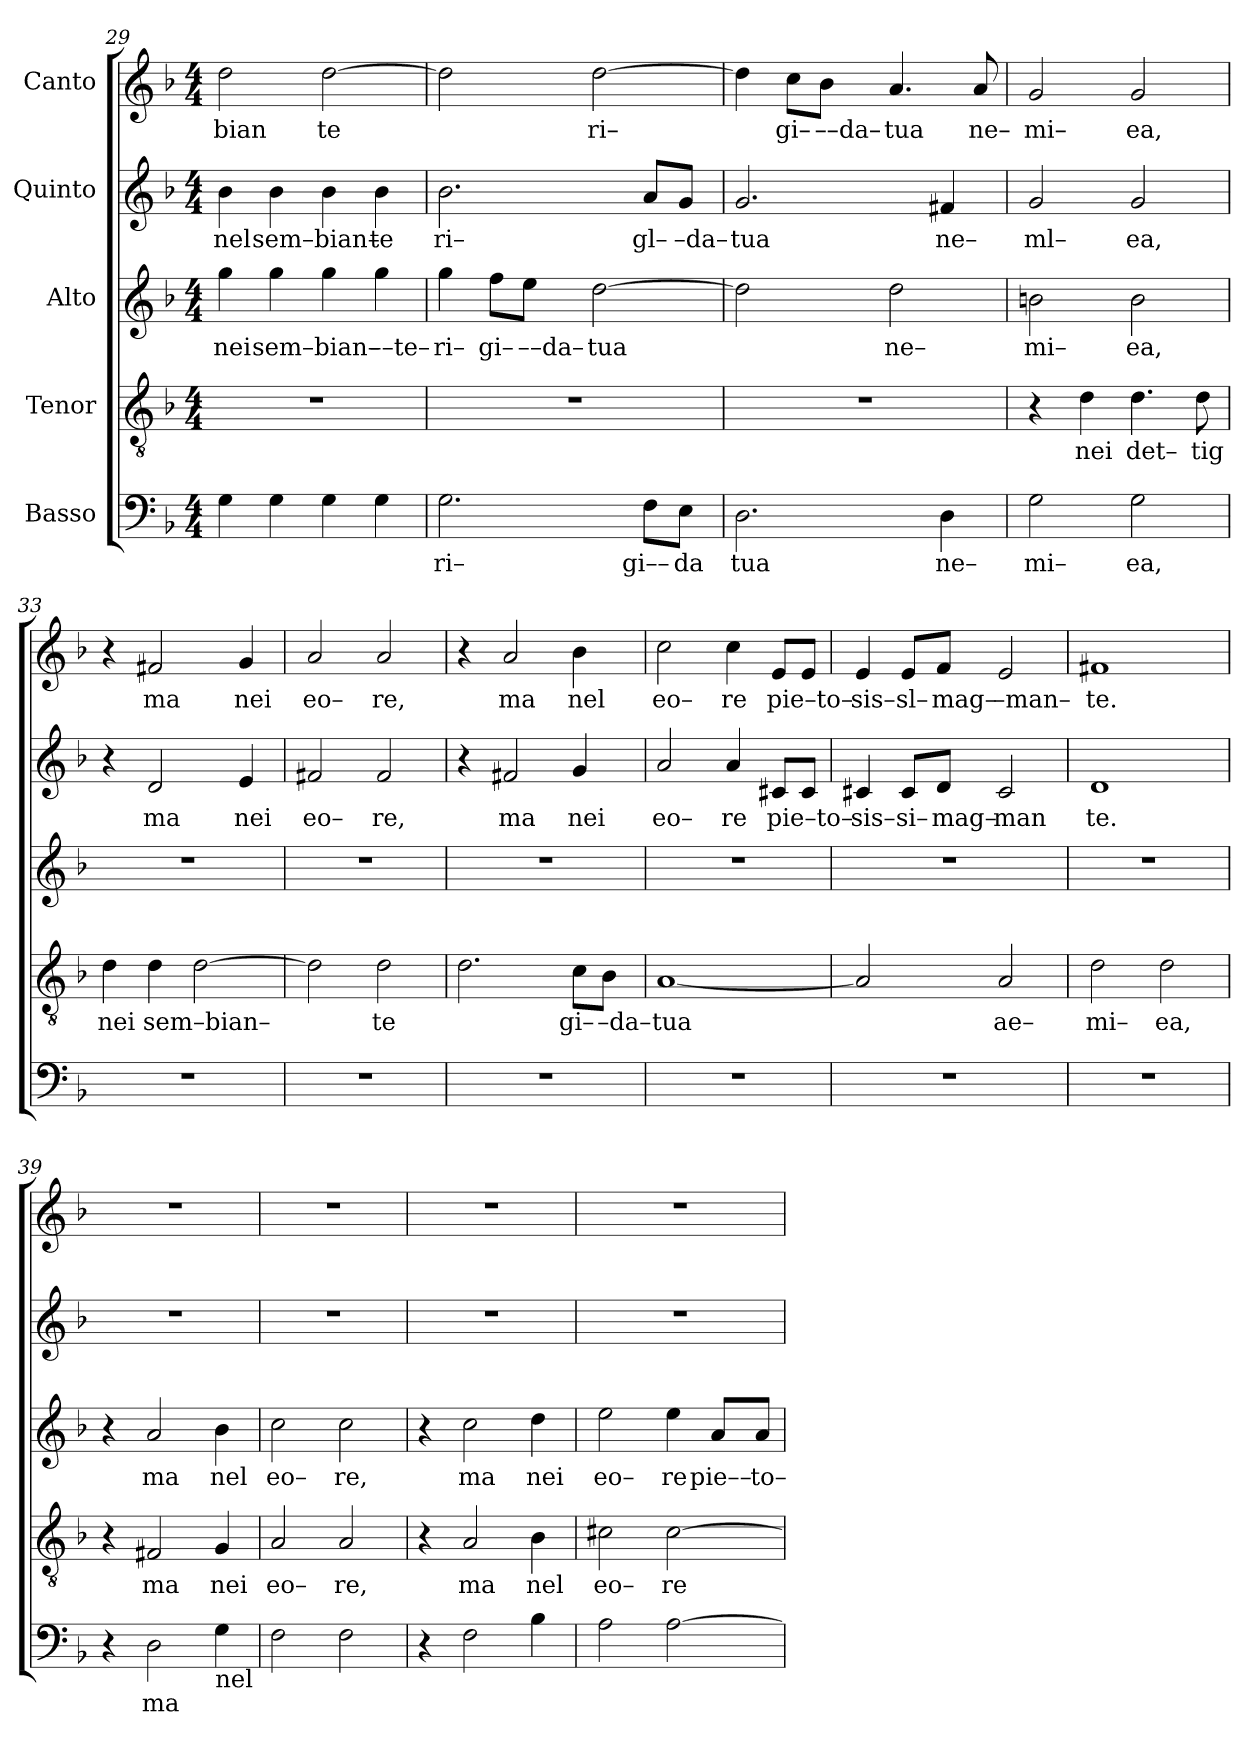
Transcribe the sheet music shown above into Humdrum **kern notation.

**kern	**text	**kern	**text	**kern	**text	**kern	**text	**kern	**text
*part5	*part5	*part4	*part4	*part3	*part3	*part2	*part2	*part1	*part1
*staff5	*staff5	*staff4	*staff4	*staff3	*staff3	*staff2	*staff2	*staff1	*staff1
*I"Basso	*	*I"Tenor	*	*I"Alto	*	*I"Quinto	*	*I"Canto	*
*clefF4	*	*clefGv2	*	*clefG2	*	*clefG2	*	*clefG2	*
*k[b-]	*	*k[b-]	*	*k[b-]	*	*k[b-]	*	*k[b-]	*
*F:	*	*F:	*	*F:	*	*F:	*	*F:	*
*M4/4	*	*M4/4	*	*M4/4	*	*M4/4	*	*M4/4	*
=29	=29	=29	=29	=29	=29	=29	=29	=29	=29
!	!	!	!	!	!LO:LY:b	!	!LO:LY:b	!	!LO:LY:b
4G\	.	1r	.	4gg\	nei	4b-\	nel	2dd\	bian
!	!	!	!	!	!LO:LY:b	!	!LO:LY:b	!	!
4G\	.	.	.	4gg\	sem–bian–	4b-\	sem–bian–	.	.
!	!	!	!	!	!	!	!	!	!LO:LY:b
4G\	.	.	.	4gg\	.	4b-\	.	[2dd\	te
!	!	!	!	!	!LO:LY:b	!	!LO:LY:b	!	!
4G\	.	.	.	4gg\	––te–	4b-\	te	.	.
=30	=30	=30	=30	=30	=30	=30	=30	=30	=30
!	!LO:LY:b	!	!	!	!LO:LY:b	!	!LO:LY:b	!	!
2.G\	ri–	1r	.	4gg\	ri–	2.b-\	ri–	2dd\]	.
!	!	!	!	!	!LO:LY:b	!	!	!	!
.	.	.	.	8ff\L	gi–	.	.	.	.
!	!	!	!	!	!LO:LY:b	!	!	!	!
.	.	.	.	8ee\J	––da–	.	.	.	.
!	!	!	!	!	!LO:LY:b	!	!	!	!LO:LY:b
.	.	.	.	[2dd\	tua	.	.	[2dd\	ri–
!	!LO:LY:b	!	!	!	!	!	!LO:LY:b	!	!
8F\L	gi––	.	.	.	.	8a/L	gl–	.	.
!	!LO:LY:b	!	!	!	!	!	!LO:LY:b	!	!
8E\J	da	.	.	.	.	8g/J	–da–	.	.
=31	=31	=31	=31	=31	=31	=31	=31	=31	=31
!	!LO:LY:b	!	!	!	!	!	!LO:LY:b	!	!
2.D\	tua	1r	.	2dd\]	.	2.g/	tua	4dd\]	.
!	!	!	!	!	!	!	!	!	!LO:LY:b
.	.	.	.	.	.	.	.	8cc\L	gi–
!	!	!	!	!	!	!	!	!	!LO:LY:b
.	.	.	.	.	.	.	.	8b-\J	––da–
!	!	!	!	!	!LO:LY:b	!	!	!	!LO:LY:b
.	.	.	.	2dd\	ne–	.	.	4.a/	tua
!	!LO:LY:b	!	!	!	!	!	!LO:LY:b	!	!
4D\	ne–	.	.	.	.	4f#X/	ne–	.	.
!	!	!	!	!	!	!	!	!	!LO:LY:b
.	.	.	.	.	.	.	.	8a/	ne–
=32	=32	=32	=32	=32	=32	=32	=32	=32	=32
!	!LO:LY:b	!	!	!	!LO:LY:b	!	!LO:LY:b	!	!LO:LY:b
2G\	mi–	4r	.	2bn\	mi–	2g/	ml–	2g/	mi–
!	!	!	!LO:LY:b	!	!	!	!	!	!
.	.	4d\	nei	.	.	.	.	.	.
!	!LO:LY:b	!	!LO:LY:b	!	!LO:LY:b	!	!LO:LY:b	!	!LO:LY:b
2G\	ea,	4.d\	det–	2b\	ea,	2g/	ea,	2g/	ea,
!	!	!	!LO:LY:b	!	!	!	!	!	!
.	.	8d\	tig	.	.	.	.	.	.
=33	=33	=33	=33	=33	=33	=33	=33	=33	=33
!	!	!	!LO:LY:b	!	!	!	!	!	!
1r	.	4d\	nei	1r	.	4r	.	4r	.
!	!	!	!LO:LY:b	!	!	!	!LO:LY:b	!	!LO:LY:b
.	.	4d\	sem–bian–	.	.	2d/	ma	2f#X/	ma
.	.	[2d\	.	.	.	.	.	.	.
!	!	!	!	!	!	!	!LO:LY:b	!	!LO:LY:b
.	.	.	.	.	.	4e/	nei	4g/	nei
=34	=34	=34	=34	=34	=34	=34	=34	=34	=34
!	!	!	!	!	!	!	!LO:LY:b	!	!LO:LY:b
1r	.	2d\]	.	1r	.	2f#X/	eo–	2a/	eo–
!	!	!	!LO:LY:b	!	!	!	!LO:LY:b	!	!LO:LY:b
.	.	2d\	te	.	.	2f#/	re,	2a/	re,
=35	=35	=35	=35	=35	=35	=35	=35	=35	=35
1r	.	2.d\	.	1r	.	4r	.	4r	.
!	!	!	!	!	!	!	!LO:LY:b	!	!LO:LY:b
.	.	.	.	.	.	2f#X/	ma	2a/	ma
!	!	!	!LO:LY:b	!	!	!	!LO:LY:b	!	!LO:LY:b
.	.	8c\L	gi–	.	.	4g/	nei	4b-\	nel
!	!	!	!LO:LY:b	!	!	!	!	!	!
.	.	8B-\J	–da–	.	.	.	.	.	.
=36	=36	=36	=36	=36	=36	=36	=36	=36	=36
!	!	!	!LO:LY:b	!	!	!	!LO:LY:b	!	!LO:LY:b
1r	.	[1A	tua	1r	.	2a/	eo–	2cc\	eo–
!	!	!	!	!	!	!	!LO:LY:b	!	!LO:LY:b
.	.	.	.	.	.	4a/	re	4cc\	re
!	!	!	!	!	!	!	!LO:LY:b	!	!LO:LY:b
.	.	.	.	.	.	8c#X/L	pie–to–	8e/L	pie–to–
.	.	.	.	.	.	8c#/J	.	8e/J	.
=37	=37	=37	=37	=37	=37	=37	=37	=37	=37
!	!	!	!	!	!	!	!LO:LY:b	!	!LO:LY:b
1r	.	2A/]	.	1r	.	4c#X/	sis–	4e/	sis–
!	!	!	!	!	!	!	!LO:LY:b	!	!LO:LY:b
.	.	.	.	.	.	8c#/L	si–	8e/L	sl–
!	!	!	!	!	!	!	!LO:LY:b	!	!LO:LY:b
.	.	.	.	.	.	8d/J	mag–	8f/J	mag–
!	!	!	!LO:LY:b	!	!	!	!LO:LY:b	!	!LO:LY:b
.	.	2A/	ae–	.	.	2c#/	man	2e/	–man–
=38	=38	=38	=38	=38	=38	=38	=38	=38	=38
!	!	!	!LO:LY:b	!	!	!	!LO:LY:b	!	!LO:LY:b
1r	.	2d\	mi–	1r	.	1d	te.	1f#X	te.
!	!	!	!LO:LY:b	!	!	!	!	!	!
.	.	2d\	ea,	.	.	.	.	.	.
=39	=39	=39	=39	=39	=39	=39	=39	=39	=39
4r	.	4r	.	4r	.	1r	.	1r	.
!	!LO:LY:b	!	!LO:LY:b	!	!LO:LY:b	!	!	!	!
2D\	ma	2F#X/	ma	2a/	ma	.	.	.	.
!LO:TX:b:t=nel	!	!	!	!	!	!	!	!	!
!	!	!	!LO:LY:b	!	!LO:LY:b	!	!	!	!
4G\	.	4G/	nei	4b-\	nel	.	.	.	.
=40	=40	=40	=40	=40	=40	=40	=40	=40	=40
!	!	!	!LO:LY:b	!	!LO:LY:b	!	!	!	!
2F\	.	2A/	eo–	2cc\	eo–	1r	.	1r	.
!	!	!	!LO:LY:b	!	!LO:LY:b	!	!	!	!
2F\	.	2A/	re,	2cc\	re,	.	.	.	.
=41	=41	=41	=41	=41	=41	=41	=41	=41	=41
4r	.	4r	.	4r	.	1r	.	1r	.
!	!	!	!LO:LY:b	!	!LO:LY:b	!	!	!	!
2F\	.	2A/	ma	2cc\	ma	.	.	.	.
!	!	!	!LO:LY:b	!	!LO:LY:b	!	!	!	!
4B-\	.	4B-\	nel	4dd\	nei	.	.	.	.
=42	=42	=42	=42	=42	=42	=42	=42	=42	=42
!	!	!	!LO:LY:b	!	!LO:LY:b	!	!	!	!
2A\	.	2c#X\	eo–	2ee\	eo–	1r	.	1r	.
!	!	!	!LO:LY:b	!	!LO:LY:b	!	!	!	!
[2A\	.	[2c#\	re	4ee\	re	.	.	.	.
!	!	!	!	!	!LO:LY:b	!	!	!	!
.	.	.	.	8a/L	pie––	.	.	.	.
!	!	!	!	!	!LO:LY:b	!	!	!	!
.	.	.	.	8a/J	to–	.	.	.	.
=	=	=	=	=	=	=	=	=	=
*-	*-	*-	*-	*-	*-	*-	*-	*-	*-
